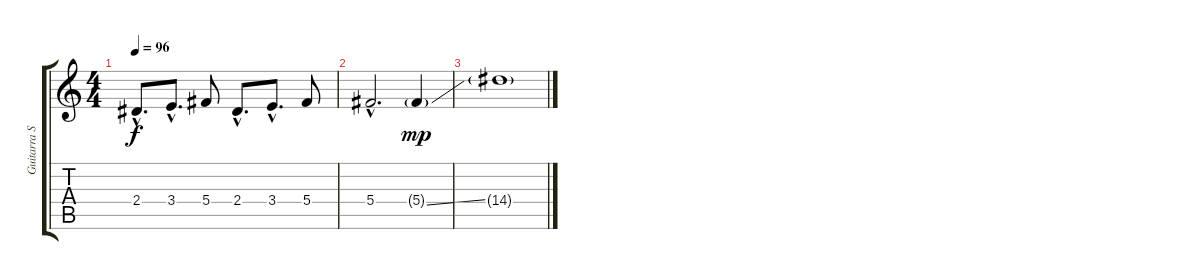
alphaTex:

\track ("Guitarra Solo 1" "Guitarra S") {instrument overdrivenguitar}
\staff {score tabs}
\tuning (Eb4 Bb3 Gb3 Db3 Ab2 Eb2) {hide}
\ts (4 4)
\tempo 96
\clef g2
\ks c
2.4{hac}.8{d dy f} 3.4{hac}.8{d} 5.4.8 2.4{hac}.8{d} 3.4{hac}.8{d} 5.4.8 |
5.4{hac}.2{d} 5.4{ss g}.4{dy mp} |
14.4{g}.1
